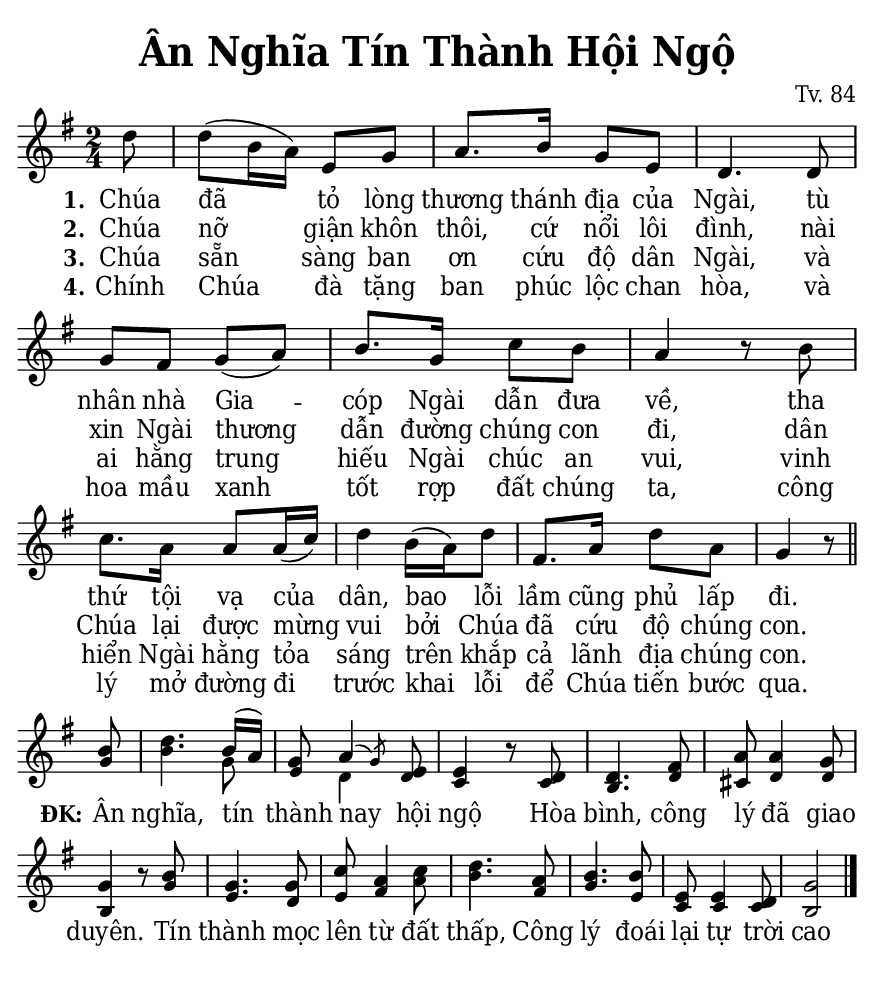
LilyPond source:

% Cài đặt chung\
\version "2.22.1"
\include "english.ly"

\header {
  title = \markup { \fontsize #1 "Ân Nghĩa Tín Thành Hội Ngộ" }
  composer = "Tv. 84"
  %arranger = "Lm. Kim Long"
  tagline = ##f
}

% Nhạc phiên khúc
nhacPhienKhucSop = \relative c'' {
  \partial 8 d8 |
  d (b16 a) e8 g |
  a8. b16 g8 e |
  d4. d8 |
  g8 fs g (a) |
  b8. g16 c8 b |
  a4 r8 b |
  c8. a16 a8 a16 (c) |
  d4 b16 (a) d8 |
  fs,8. a16 d8 a |
  g4 r8 \bar "||"
  
  b |
  d4. b16 (a) |
  g8
  \afterGrace a4 ({
    \override Flag.stroke-style = #"grace"
    g8)}
  \revert Flag.stroke-style
  e8 |
  e4 r8 d |
  d4. fs8 |
  a a4 g8 |
  g4 r8 b |
  g4. g8 |
  c a4 c8 |
  d4. a8 |
  b4. b8 |
  e, e4 d8 |
  g2 \bar "|."
}

nhacPhienKhucAlto = \relative c'' {
  r8 |
  R2*9
  r4.
  g8 |
  b4. g8 |
  e d4 d8 |
  c4 r8 c |
  b4. d8 |
  cs d4 d8 |
  b4 r8 g' |
  e4. d8 |
  e fs4 a8 |
  b4. fs8 |
  g4. e8 |
  c c4 c8 |
  b2
}

% Lời phiên khúc
loiPhienKhucSop = \lyrics {
  <<
    {
      \set stanza = "1."
      Chúa đã tỏ lòng thương thánh địa của Ngài,
      tù nhân nhà Gia -- cóp Ngài dẫn đưa về,
      tha thứ tội vạ của dân,
      bao lỗi lầm cũng phủ lấp đi.
    }
    \new Lyrics {
	    \set associatedVoice = "beSop"
	    \set stanza = "2."
	    Chúa nỡ giận khôn thôi,
	    cứ nổi lôi đình,
	    nài xin Ngài thương dẫn đường chúng con đi,
	    dân Chúa lại được mừng vui
	    bởi Chúa đã cứu độ chúng con.
    }
    \new Lyrics {
	    \set associatedVoice = "beSop"
	    \set stanza = "3."
	    Chúa sẵn sàng ban ơn cứu độ dân Ngài,
	    và ai hằng trung hiếu Ngài chúc an vui,
	    vinh hiển Ngài hằng tỏa sáng
	    trên khắp cả lãnh địa chúng con.
    }
    \new Lyrics {
	    \set associatedVoice = "beSop"
	    \set stanza = "4."
	    Chính Chúa đà tặng ban phúc lộc chan hòa,
	    và hoa mầu xanh tốt rợp đất chúng ta,
	    công lý mở đường đi trước
	    khai lỗi để Chúa tiến bước qua.
    }
  >>
  \set stanza = "ĐK:"
  Ân nghĩa, tín thành nay hội ngộ
  Hòa bình, công lý đã giao duyên.
  Tín thành mọc lên từ đất thấp,
  Công lý đoái lại tự trời cao
}

% Dàn trang
\paper {
  #(set-paper-size "a5")
  top-margin = 3\mm
  bottom-margin = 3\mm
  left-margin = 3\mm
  right-margin = 3\mm
  indent = #0
  #(define fonts
	 (make-pango-font-tree "Deja Vu Serif Condensed"
	 		       "Deja Vu Serif Condensed"
			       "Deja Vu Serif Condensed"
			       (/ 20 20)))
  print-page-number = ##f
  page-count = 1
}

TongNhip = {
  \key g \major \time 2/4
  \set Timing.beamExceptions = #'()
  \set Timing.baseMoment = #(ly:make-moment 1/4)
}

% Đổi kích thước nốt cho bè phụ
notBePhu =
#(define-music-function (font-size music) (number? ly:music?)
   (for-some-music
     (lambda (m)
       (if (music-is-of-type? m 'rhythmic-event)
           (begin
             (set! (ly:music-property m 'tweaks)
                   (cons `(font-size . ,font-size)
                         (ly:music-property m 'tweaks)))
             #t)
           #f))
     music)
   music)

\score {
  \new ChoirStaff <<
    \new Staff \with {
        \consists "Merge_rests_engraver"
        printPartCombineTexts = ##f
      }
      <<
      \new Voice \TongNhip \partCombine 
        \nhacPhienKhucSop
        \notBePhu -1 { \nhacPhienKhucAlto }
      \new NullVoice = beSop \nhacPhienKhucSop
      \new Lyrics \lyricsto beSop \loiPhienKhucSop
      >>
  >>
  \layout {
    %\override Staff.TimeSignature.transparent = ##t
    \override Lyrics.LyricSpace.minimum-distance = #0.6
    \override Score.BarNumber.break-visibility = ##(#f #f #f)
    \override Score.SpacingSpanner.uniform-stretching = ##t
  } 
}
